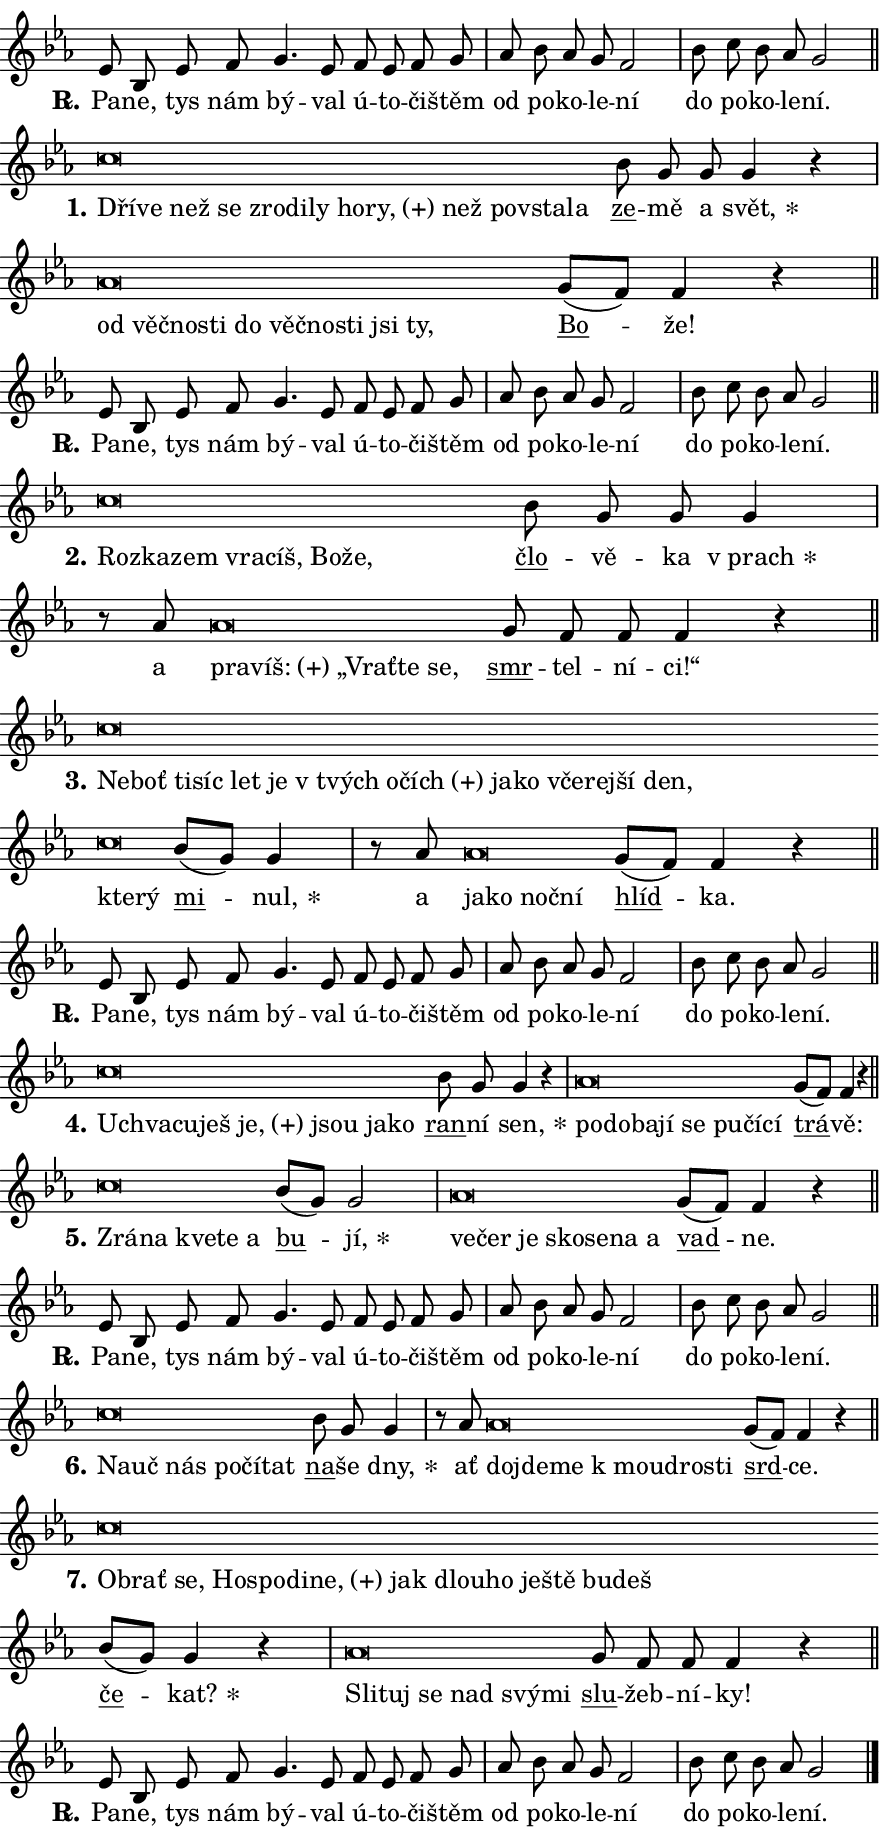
\version "2.24.0"
\header { tagline = "" }
\paper {
  indent = 0\cm
  top-margin = 0\cm
  right-margin = 0.13\cm % to fit lyric hyphens
  bottom-margin = 0\cm
  left-margin = 0\cm
  paper-width = 15\cm
  page-breaking = #ly:one-page-breaking
  system-system-spacing.basic-distance = #11
  score-system-spacing.basic-distance = #11
  ragged-last = ##f
}


%% Author: Thomas Morley
%% https://lists.gnu.org/archive/html/lilypond-user/2020-05/msg00002.html
#(define (line-position grob)
"Returns position of @var[grob} in current system:
   @code{'start}, if at first time-step
   @code{'end}, if at last time-step
   @code{'middle} otherwise
"
  (let* ((col (ly:item-get-column grob))
         (ln (ly:grob-object col 'left-neighbor))
         (rn (ly:grob-object col 'right-neighbor))
         (col-to-check-left (if (ly:grob? ln) ln col))
         (col-to-check-right (if (ly:grob? rn) rn col))
         (break-dir-left
           (and
             (ly:grob-property col-to-check-left 'non-musical #f)
             (ly:item-break-dir col-to-check-left)))
         (break-dir-right
           (and
             (ly:grob-property col-to-check-right 'non-musical #f)
             (ly:item-break-dir col-to-check-right))))
        (cond ((eqv? 1 break-dir-left) 'start)
              ((eqv? -1 break-dir-right) 'end)
              (else 'middle))))

#(define (tranparent-at-line-position vctor)
  (lambda (grob)
  "Relying on @code{line-position} select the relevant enry from @var{vctor}.
Used to determine transparency,"
    (case (line-position grob)
      ((end) (not (vector-ref vctor 0)))
      ((middle) (not (vector-ref vctor 1)))
      ((start) (not (vector-ref vctor 2))))))

noteHeadBreakVisibility =
#(define-music-function (break-visibility)(vector?)
"Makes @code{NoteHead}s transparent relying on @var{break-visibility}"
#{
  \override NoteHead.transparent =
    #(tranparent-at-line-position break-visibility)
#})

#(define delete-ledgers-for-transparent-note-heads
  (lambda (grob)
    "Reads whether a @code{NoteHead} is transparent.
If so this @code{NoteHead} is removed from @code{'note-heads} from
@var{grob}, which is supposed to be @code{LedgerLineSpanner}.
As a result ledgers are not printed for this @code{NoteHead}"
    (let* ((nhds-array (ly:grob-object grob 'note-heads))
           (nhds-list
             (if (ly:grob-array? nhds-array)
                 (ly:grob-array->list nhds-array)
                 '()))
           ;; Relies on the transparent-property being done before
           ;; Staff.LedgerLineSpanner.after-line-breaking is executed.
           ;; This is fragile ...
           (to-keep
             (remove
               (lambda (nhd)
                 (ly:grob-property nhd 'transparent #f))
               nhds-list)))
      ;; TODO find a better method to iterate over grob-arrays, similiar
      ;; to filter/remove etc for lists
      ;; For now rebuilt from scratch
      (set! (ly:grob-object grob 'note-heads)  '())
      (for-each
        (lambda (nhd)
          (ly:pointer-group-interface::add-grob grob 'note-heads nhd))
        to-keep))))

squashNotes = {
  \override NoteHead.X-extent = #'(-0.2 . 0.2)
  \override NoteHead.Y-extent = #'(-0.75 . 0)
  \override NoteHead.stencil =
    #(lambda (grob)
       (let ((pos (ly:grob-property grob 'staff-position)))
         (begin
           (if (< pos -7) (display "ERROR: Lower brevis then expected\n") (display ""))
           (if (<= pos -6) ly:text-interface::print ly:note-head::print))))
}
unSquashNotes = {
  \revert NoteHead.X-extent
  \revert NoteHead.Y-extent
  \revert NoteHead.stencil
}

hideNotes = \noteHeadBreakVisibility #begin-of-line-visible
unHideNotes = \noteHeadBreakVisibility #all-visible

% work-around for resetting accidentals
% https://lilypond.org/doc/v2.23/Documentation/notation/displaying-rhythms#unmetered-music
cadenzaMeasure = {
  \cadenzaOff
  \partial 1024 s1024
  \cadenzaOn
}

#(define-markup-command (accent layout props text) (markup?)
  "Underline accented syllable"
  (interpret-markup layout props
    #{\markup \override #'(offset . 4.3) \underline { #text }#}))

responsum = \markup \concat {
  "R" \hspace #-1.05 \path #0.1 #'((moveto 0 0.07) (lineto 0.9 0.8)) \hspace #0.05 "."
}

spaceSize = #0.6828661417322834 % exact space size for TeX Gyre Schola

\layout {
  \context {
    \Staff
    \remove "Time_signature_engraver"
    \override LedgerLineSpanner.after-line-breaking = #delete-ledgers-for-transparent-note-heads
  }
  \context {
    \Lyrics {
      \override LyricSpace.minimum-distance = \spaceSize
      \override LyricText.font-name = #"TeX Gyre Schola"
      \override LyricText.font-size = 1
      \override StanzaNumber.font-name = #"TeX Gyre Schola Bold"
      \override StanzaNumber.font-size = 1
    }
  }
  \context {
    \Score 
    \override NoteHead.text =
      #(lambda (grob) 
        (let ((pos (ly:grob-property grob 'staff-position)))
          #{\markup {
            \combine
              \halign #-0.55 \raise #(if (= pos -6) 0 0.5) \override #'(thickness . 2) \draw-line #'(3.2 . 0)
              \musicglyph "noteheads.sM1"
          }#}))
  }
}

% magnetic-lyrics.ily
%
%   written by
%     Jean Abou Samra <jean@abou-samra.fr>
%     Werner Lemberg <wl@gnu.org>
%
%   adapted by
%     Jiri Hon <jiri.hon@gmail.com>
%
% Version 2022-Apr-15

% https://www.mail-archive.com/lilypond-user@gnu.org/msg149350.html

#(define (Left_hyphen_pointer_engraver context)
   "Collect syllable-hyphen-syllable occurrences in lyrics and store
them in properties.  This engraver only looks to the left.  For
example, if the lyrics input is @code{foo -- bar}, it does the
following.

@itemize @bullet
@item
Set the @code{text} property of the @code{LyricHyphen} grob between
@q{foo} and @q{bar} to @code{foo}.

@item
Set the @code{left-hyphen} property of the @code{LyricText} grob with
text @q{foo} to the @code{LyricHyphen} grob between @q{foo} and
@q{bar}.
@end itemize

Use this auxiliary engraver in combination with the
@code{lyric-@/text::@/apply-@/magnetic-@/offset!} hook."
   (let ((hyphen #f)
         (text #f))
     (make-engraver
      (acknowledgers
       ((lyric-syllable-interface engraver grob source-engraver)
        (set! text grob)))
      (end-acknowledgers
       ((lyric-hyphen-interface engraver grob source-engraver)
        ;(when (not (grob::has-interface grob 'lyric-space-interface))
          (set! hyphen grob)));)
      ((stop-translation-timestep engraver)
       (when (and text hyphen)
         (ly:grob-set-object! text 'left-hyphen hyphen))
       (set! text #f)
       (set! hyphen #f)))))

#(define (lyric-text::apply-magnetic-offset! grob)
   "If the space between two syllables is less than the value in
property @code{LyricText@/.details@/.squash-threshold}, move the right
syllable to the left so that it gets concatenated with the left
syllable.

Use this function as a hook for
@code{LyricText@/.after-@/line-@/breaking} if the
@code{Left_@/hyphen_@/pointer_@/engraver} is active."
   (let ((hyphen (ly:grob-object grob 'left-hyphen #f)))
     (when hyphen
       (let ((left-text (ly:spanner-bound hyphen LEFT)))
         (when (grob::has-interface left-text 'lyric-syllable-interface)
           (let* ((common (ly:grob-common-refpoint grob left-text X))
                  (this-x-ext (ly:grob-extent grob common X))
                  (left-x-ext
                   (begin
                     ;; Trigger magnetism for left-text.
                     (ly:grob-property left-text 'after-line-breaking)
                     (ly:grob-extent left-text common X)))
                  ;; `delta` is the gap width between two syllables.
                  (delta (- (interval-start this-x-ext)
                            (interval-end left-x-ext)))
                  (details (ly:grob-property grob 'details))
                  (threshold (assoc-get 'squash-threshold details 0.2)))
             (when (< delta threshold)
               (let* (;; We have to manipulate the input text so that
                      ;; ligatures crossing syllable boundaries are not
                      ;; disabled.  For languages based on the Latin
                      ;; script this is essentially a beautification.
                      ;; However, for non-Western scripts it can be a
                      ;; necessity.
                      (lt (ly:grob-property left-text 'text))
                      (rt (ly:grob-property grob 'text))
                      (is-space (grob::has-interface hyphen 'lyric-space-interface))
                      (space (if is-space " " ""))
                      (extra-delta (if is-space spaceSize 0))
                      ;; Append new syllable.
                      (ltrt-space (if (and (string? lt) (string? rt))
                                (string-append lt space rt)
                                (make-concat-markup (list lt space rt))))
                      ;; Right-align `ltrt` to the right side.
                      (ltrt-space-markup (grob-interpret-markup
                               grob
                               (make-translate-markup
                                (cons (interval-length this-x-ext) 0)
                                (make-right-align-markup ltrt-space)))))
                 (begin
                   ;; Don't print `left-text`.
                   (ly:grob-set-property! left-text 'stencil #f)
                   ;; Set text and stencil (which holds all collected
                   ;; syllables so far) and shift it to the left.
                   (ly:grob-set-property! grob 'text ltrt-space)
                   (ly:grob-set-property! grob 'stencil ltrt-space-markup)
                   (ly:grob-translate-axis! grob (- (- delta extra-delta)) X))))))))))


#(define (lyric-hyphen::displace-bounds-first grob)
   ;; Make very sure this callback isn't triggered too early.
   (let ((left (ly:spanner-bound grob LEFT))
         (right (ly:spanner-bound grob RIGHT)))
     (ly:grob-property left 'after-line-breaking)
     (ly:grob-property right 'after-line-breaking)
     (ly:lyric-hyphen::print grob)))

squashThreshold = #0.4

\layout {
  \context {
    \Lyrics
    \consists #Left_hyphen_pointer_engraver
    \override LyricText.after-line-breaking =
      #lyric-text::apply-magnetic-offset!
    \override LyricHyphen.stencil = #lyric-hyphen::displace-bounds-first
    \override LyricText.details.squash-threshold = \squashThreshold
    \override LyricHyphen.minimum-distance = 0
    \override LyricHyphen.minimum-length = \squashThreshold
  }
}

squashText = \override LyricText.details.squash-threshold = 9999
unSquashText = \override LyricText.details.squash-threshold = \squashThreshold

leftText = \override LyricText.self-alignment-X = #LEFT
unLeftText = \revert LyricText.self-alignment-X

starOffset = #(lambda (grob) 
                (let ((x_offset (ly:self-alignment-interface::aligned-on-x-parent grob)))
                  (if (= x_offset 0) 0 (+ x_offset 1.2))))

star = #(define-music-function (syllable)(string?)
"Append star separator at the end of a syllable"
#{
  \once \override LyricText.X-offset = #starOffset
  \lyricmode { \markup {
    #syllable
    \override #'((font-name . "TeX Gyre Schola Bold")) \hspace #0.2 \lower #0.65 \larger "*"
  } }
#})

starAccent = #(define-music-function (syllable)(string?)
"Append star separator at the end of a syllable and make accent"
#{
  \once \override LyricText.X-offset = #starOffset
  \lyricmode { \markup {
    \accent #syllable
    \override #'((font-name . "TeX Gyre Schola Bold")) \hspace #0.2 \lower #0.65 \larger "*"
  } }
#})

breath = #(define-music-function (syllable)(string?)
"Append breathing indicator at the end of a syllable"
#{
  \lyricmode { \markup { #syllable "+" } }
#})

optionalBreath = #(define-music-function (syllable)(string?)
"Append optional breathing indicator at the end of a syllable"
#{
  \lyricmode { \markup { #syllable "(+)" } }
#})


\score {
    <<
        \new Voice = "melody" { \cadenzaOn \key es \major \relative { es'8 bes es f g4. es8 \bar "" f es f g \cadenzaMeasure \bar "|" as bes as g f2 \cadenzaMeasure \bar "|" bes8 c bes as g2 \cadenzaMeasure \bar "||" \break } }
        \new Lyrics \lyricsto "melody" { \lyricmode { \set stanza = \responsum
Pa -- ne, tys nám bý -- val ú -- to -- či -- štěm od po -- ko -- le -- ní do po -- ko -- le -- ní. } }
    >>
    \layout {}
}

\score {
    <<
        \new Voice = "melody" { \cadenzaOn \key es \major \relative { \squashNotes c''\breve*1/16 \hideNotes \breve*1/16 \bar "" \breve*1/16 \bar "" \breve*1/16 \bar "" \breve*1/16 \bar "" \breve*1/16 \bar "" \breve*1/16 \bar "" \breve*1/16 \bar "" \breve*1/16 \bar "" \breve*1/16 \bar "" \breve*1/16 \bar "" \breve*1/16 \breve*1/16 \bar "" \unHideNotes \unSquashNotes \bar "" bes8 g g g4 r \cadenzaMeasure \bar "|" \squashNotes as\breve*1/16 \hideNotes \breve*1/16 \bar "" \breve*1/16 \bar "" \breve*1/16 \bar "" \breve*1/16 \bar "" \breve*1/16 \bar "" \breve*1/16 \bar "" \breve*1/16 \bar "" \breve*1/16 \breve*1/16 \bar "" \unHideNotes \unSquashNotes \bar "" g8[( f)] f4 r \cadenzaMeasure \bar "||" \break } }
        \new Lyrics \lyricsto "melody" { \lyricmode { \set stanza = "1."
\leftText Dří -- \squashText ve než se zro -- di -- ly ho -- \optionalBreath ry, než po -- vsta -- la \unLeftText \unSquashText \markup \accent ze -- mě a \star svět, \leftText od \squashText věč -- no -- sti do věč -- no -- sti jsi ty, \unLeftText \unSquashText \markup \accent Bo -- že! } }
    >>
    \layout {}
}

\score {
    <<
        \new Voice = "melody" { \cadenzaOn \key es \major \relative { es'8 bes es f g4. es8 \bar "" f es f g \cadenzaMeasure \bar "|" as bes as g f2 \cadenzaMeasure \bar "|" bes8 c bes as g2 \cadenzaMeasure \bar "||" \break } }
        \new Lyrics \lyricsto "melody" { \lyricmode { \set stanza = \responsum
Pa -- ne, tys nám bý -- val ú -- to -- či -- štěm od po -- ko -- le -- ní do po -- ko -- le -- ní. } }
    >>
    \layout {}
}

\score {
    <<
        \new Voice = "melody" { \cadenzaOn \key es \major \relative { \squashNotes c''\breve*1/16 \hideNotes \breve*1/16 \bar "" \breve*1/16 \bar "" \breve*1/16 \bar "" \breve*1/16 \bar "" \breve*1/16 \breve*1/16 \bar "" \unHideNotes \unSquashNotes \bar "" bes8 g g g4 \cadenzaMeasure \bar "|" r8 as8 \squashNotes as\breve*1/16 \hideNotes \breve*1/16 \bar "" \breve*1/16 \bar "" \breve*1/16 \breve*1/16 \bar "" \unHideNotes \unSquashNotes \bar "" g8 f f f4 r \cadenzaMeasure \bar "||" \break } }
        \new Lyrics \lyricsto "melody" { \lyricmode { \set stanza = "2."
\leftText Roz -- \squashText ka -- zem vra -- cíš, Bo -- že, \unLeftText \unSquashText \markup \accent člo -- vě -- ka \star "v prach" a \leftText pra -- \squashText \optionalBreath víš: „Vrať -- te se, \unLeftText \unSquashText \markup \accent smr -- tel -- ní -- ci!“ } }
    >>
    \layout {}
}

\score {
    <<
        \new Voice = "melody" { \cadenzaOn \key es \major \relative { \squashNotes c''\breve*1/16 \hideNotes \breve*1/16 \bar "" \breve*1/16 \bar "" \breve*1/16 \bar "" \breve*1/16 \bar "" \breve*1/16 \bar "" \breve*1/16 \bar "" \breve*1/16 \bar "" \breve*1/16 \bar "" \breve*1/16 \bar "" \breve*1/16 \bar "" \breve*1/16 \bar "" \breve*1/16 \bar "" \breve*1/16 \bar "" \breve*1/16 \bar "" \breve*1/16 \breve*1/16 \bar "" \unHideNotes \unSquashNotes \bar "" bes8[( g)] g4 \cadenzaMeasure \bar "|" r8 as8 \squashNotes as\breve*1/16 \hideNotes \breve*1/16 \bar "" \breve*1/16 \breve*1/16 \bar "" \unHideNotes \unSquashNotes \bar "" g8[( f)] f4 r \cadenzaMeasure \bar "||" \break } }
        \new Lyrics \lyricsto "melody" { \lyricmode { \set stanza = "3."
\leftText Ne -- \squashText boť ti -- síc let je "v tvých" o -- \optionalBreath čích ja -- ko vče -- rej -- ší den, kte -- rý \unLeftText \unSquashText \markup \accent mi -- \star nul, a \leftText ja -- \squashText ko noč -- ní \unLeftText \unSquashText \markup \accent hlíd -- ka. } }
    >>
    \layout {}
}

\score {
    <<
        \new Voice = "melody" { \cadenzaOn \key es \major \relative { es'8 bes es f g4. es8 \bar "" f es f g \cadenzaMeasure \bar "|" as bes as g f2 \cadenzaMeasure \bar "|" bes8 c bes as g2 \cadenzaMeasure \bar "||" \break } }
        \new Lyrics \lyricsto "melody" { \lyricmode { \set stanza = \responsum
Pa -- ne, tys nám bý -- val ú -- to -- či -- štěm od po -- ko -- le -- ní do po -- ko -- le -- ní. } }
    >>
    \layout {}
}

\score {
    <<
        \new Voice = "melody" { \cadenzaOn \key es \major \relative { \squashNotes c''\breve*1/16 \hideNotes \breve*1/16 \bar "" \breve*1/16 \bar "" \breve*1/16 \bar "" \breve*1/16 \bar "" \breve*1/16 \breve*1/16 \bar "" \unHideNotes \unSquashNotes \bar "" bes8 g g4 r \cadenzaMeasure \bar "|" \squashNotes as\breve*1/16 \hideNotes \breve*1/16 \bar "" \breve*1/16 \bar "" \breve*1/16 \bar "" \breve*1/16 \bar "" \breve*1/16 \bar "" \breve*1/16 \breve*1/16 \bar "" \unHideNotes \unSquashNotes \bar "" g8[( f)] f4 r \cadenzaMeasure \bar "||" \break } }
        \new Lyrics \lyricsto "melody" { \lyricmode { \set stanza = "4."
\leftText Uchva -- \squashText cu -- ješ \optionalBreath je, jsou ja -- ko \unLeftText \unSquashText \markup \accent ran -- ní \star sen, \leftText po -- \squashText do -- ba -- jí se pu -- čí -- cí \unLeftText \unSquashText \markup \accent trá -- vě: } }
    >>
    \layout {}
}

\score {
    <<
        \new Voice = "melody" { \cadenzaOn \key es \major \relative { \squashNotes c''\breve*1/16 \hideNotes \breve*1/16 \bar "" \breve*1/16 \bar "" \breve*1/16 \breve*1/16 \bar "" \unHideNotes \unSquashNotes \bar "" bes8[( g)] g2 \cadenzaMeasure \bar "|" \squashNotes as\breve*1/16 \hideNotes \breve*1/16 \bar "" \breve*1/16 \bar "" \breve*1/16 \bar "" \breve*1/16 \bar "" \breve*1/16 \breve*1/16 \bar "" \unHideNotes \unSquashNotes \bar "" g8[( f)] f4 r \cadenzaMeasure \bar "||" \break } }
        \new Lyrics \lyricsto "melody" { \lyricmode { \set stanza = "5."
\leftText Zrá -- \squashText na kve -- te a \unLeftText \unSquashText \markup \accent bu -- \star jí, \leftText ve -- \squashText čer je sko -- se -- na a \unLeftText \unSquashText \markup \accent vad -- ne. } }
    >>
    \layout {}
}

\score {
    <<
        \new Voice = "melody" { \cadenzaOn \key es \major \relative { es'8 bes es f g4. es8 \bar "" f es f g \cadenzaMeasure \bar "|" as bes as g f2 \cadenzaMeasure \bar "|" bes8 c bes as g2 \cadenzaMeasure \bar "||" \break } }
        \new Lyrics \lyricsto "melody" { \lyricmode { \set stanza = \responsum
Pa -- ne, tys nám bý -- val ú -- to -- či -- štěm od po -- ko -- le -- ní do po -- ko -- le -- ní. } }
    >>
    \layout {}
}

\score {
    <<
        \new Voice = "melody" { \cadenzaOn \key es \major \relative { \squashNotes c''\breve*1/16 \hideNotes \breve*1/16 \bar "" \breve*1/16 \bar "" \breve*1/16 \bar "" \breve*1/16 \breve*1/16 \bar "" \unHideNotes \unSquashNotes \bar "" bes8 g g4 \cadenzaMeasure \bar "|" r8 as8 \squashNotes as\breve*1/16 \hideNotes \breve*1/16 \bar "" \breve*1/16 \bar "" \breve*1/16 \bar "" \breve*1/16 \breve*1/16 \bar "" \unHideNotes \unSquashNotes \bar "" g8[( f)] f4 r \cadenzaMeasure \bar "||" \break } }
        \new Lyrics \lyricsto "melody" { \lyricmode { \set stanza = "6."
\leftText Na -- \squashText uč nás po -- čí -- tat \unLeftText \unSquashText \markup \accent na -- še \star dny, ať \leftText do -- \squashText jde -- me "k mou" -- dro -- sti \unLeftText \unSquashText \markup \accent srd -- ce. } }
    >>
    \layout {}
}

\score {
    <<
        \new Voice = "melody" { \cadenzaOn \key es \major \relative { \squashNotes c''\breve*1/16 \hideNotes \breve*1/16 \bar "" \breve*1/16 \bar "" \breve*1/16 \bar "" \breve*1/16 \bar "" \breve*1/16 \bar "" \breve*1/16 \bar "" \breve*1/16 \bar "" \breve*1/16 \bar "" \breve*1/16 \bar "" \breve*1/16 \bar "" \breve*1/16 \bar "" \breve*1/16 \breve*1/16 \bar "" \unHideNotes \unSquashNotes \bar "" bes8[( g)] g4 r \cadenzaMeasure \bar "|" \squashNotes as\breve*1/16 \hideNotes \breve*1/16 \bar "" \breve*1/16 \bar "" \breve*1/16 \bar "" \breve*1/16 \breve*1/16 \bar "" \unHideNotes \unSquashNotes \bar "" g8 f f f4 r \cadenzaMeasure \bar "||" \break } }
        \new Lyrics \lyricsto "melody" { \lyricmode { \set stanza = "7."
\leftText Ob -- \squashText rať se, Ho -- spo -- di -- \optionalBreath ne, jak dlou -- ho je -- ště bu -- deš \unLeftText \unSquashText \markup \accent če -- \star kat? \leftText Sli -- \squashText tuj se nad svý -- mi \unLeftText \unSquashText \markup \accent slu -- žeb -- ní -- ky! } }
    >>
    \layout {}
}

\score {
    <<
        \new Voice = "melody" { \cadenzaOn \key es \major \relative { es'8 bes es f g4. es8 \bar "" f es f g \cadenzaMeasure \bar "|" as bes as g f2 \cadenzaMeasure \bar "|" bes8 c bes as g2 \cadenzaMeasure \bar "||" \break } \bar "|." }
        \new Lyrics \lyricsto "melody" { \lyricmode { \set stanza = \responsum
Pa -- ne, tys nám bý -- val ú -- to -- či -- štěm od po -- ko -- le -- ní do po -- ko -- le -- ní. } }
    >>
    \layout {}
}
